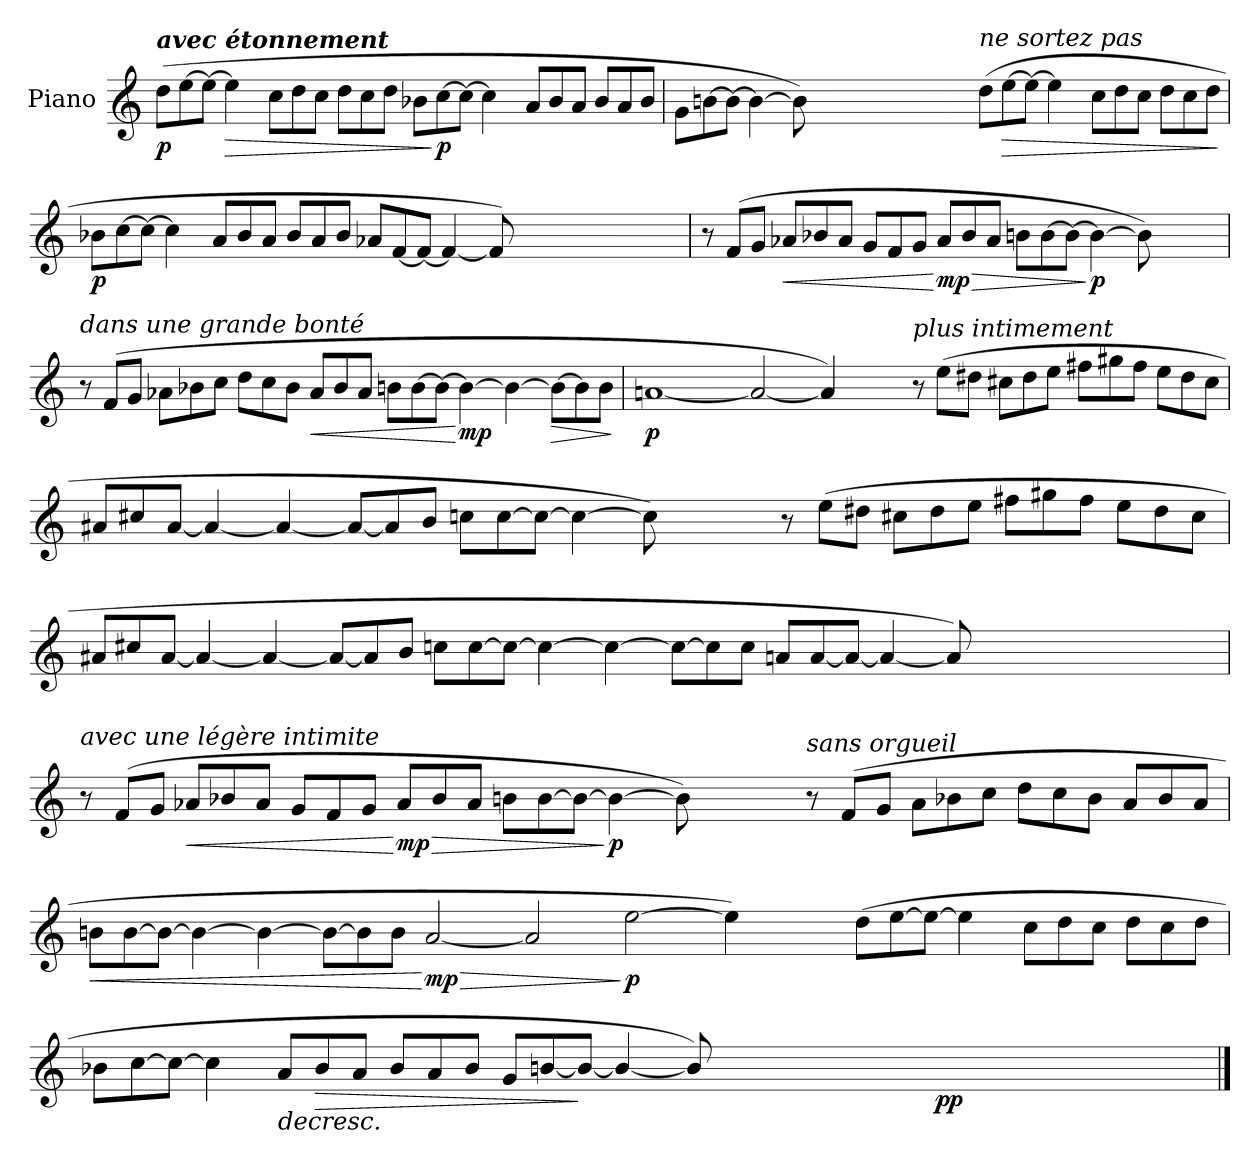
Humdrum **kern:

**kern	**dynam
*part1	*part1
*staff1	*staff1
*I"Piano	*
*I'Pno	*
*clefG2	*
*k[]	*
*Xtuplet	*
=	=
!LO:TX:a:Bi:t=avec étonnement	!
!	!LO:DY:b
(12dd\L	p
[12ee\	.
12ee\J_	.
!	!LO:HP:b
4ee\]	>
12cc\L	.
12dd\	.
12cc\J	.
12dd\L	.
12cc\	.
12dd\J	.
12b-X\L	.
!	!LO:DY:n=1:b
[12cc\	] p
12cc\J_	.
4cc\]	.
12a/L	.
12b-/	.
12a/J	.
12b-/L	.
12a/	.
12b-/J	.
!!LO:LB:g=z
=	=
12g\L	.
[12bn\	.
12b\J_	.
4b\_	.
8b\])	.
4.ryy	.
1ryy	.
!LO:TX:a:i:t=ne sortez pas	!
(12dd\L	.
!	!LO:HP:b
[12ee\	>
12ee\J_	.
4ee\]	.
12cc\L	.
12dd\	.
12cc\J	.
12dd\L	.
12cc\	.
12dd\J	.
.	]
!!LO:LB:g=z
=	=
!	!LO:DY:b
12b-X\L	p
[12cc\	.
12cc\J_	.
4cc\]	.
12a/L	.
12b-/	.
12a/J	.
12b-/L	.
12a/	.
12b-/J	.
12a-X/L	.
[12f/	.
12f/J_	.
4f/_	.
8f/])	.
4.ryy	.
1ryy	.
!!LO:LB:g=z
=	=
12r	.
(12f/L	.
12g/J	.
!	!LO:HP:b
12a-X/L	<
12b-X/	.
12a-/J	.
12g/L	.
12f/	.
12g/J	.
!	!LO:HP:n=1:b
!	!LO:DY:n=1:b
12a-/L	[ > mp
12b-/	.
12a-/J	.
12bn\L	.
[12b\	.
12b\J_	.
!	!LO:DY:n=2:b
4b\_	] p
8b\])	.
4.ryy	.
!!LO:LB:g=z
=	=
!LO:TX:a:i:t=dans une grande bonté	!
12r	.
(12f/L	.
12g/J	.
12a-X\L	.
12b-X\	.
12cc\J	.
12dd\L	.
12cc\	.
12b-\J	.
!	!LO:HP:b
12a-/L	<
12b-/	.
12a-/J	.
12bn\L	.
[12b\	.
12b\J_	.
!	!LO:DY:n=1:b
4b\_	[ mp
4b\_	.
!	!LO:HP:b
12b\L_	>
12b\]	.
12b\J	.
.	]
!!LO:PB:g=z
=	=
!	!LO:DY:b
[1an	p
2a/_	.
4a/])	.
4ryy	.
!LO:TX:a:i:t=plus intimement	!
12r	.
(12ee\L	.
12dd#X\J	.
12cc#X\L	.
12dd#\	.
12ee\J	.
12ff#X\L	.
12gg#X\	.
12ff#\J	.
12ee\L	.
12dd#\	.
12cc#\J	.
!!LO:LB:g=z
=	=
12a#X/L	.
12cc#X/	.
[12a#/J	.
4a#/_	.
4a#/_	.
12a#/L_	.
12a#/]	.
12b/J	.
12ccn\L	.
[12cc\	.
12cc\J_	.
4cc\_	.
8cc\])	.
4.ryy	.
12r	.
(12ee\L	.
12dd#X\J	.
12cc#X\L	.
12dd#\	.
12ee\J	.
12ff#X\L	.
12gg#X\	.
12ff#\J	.
12ee\L	.
12dd#\	.
12cc#\J	.
!!LO:LB:g=z
=	=
12a#X/L	.
12cc#X/	.
[12a#/J	.
4a#/_	.
4a#/_	.
12a#/L_	.
12a#/]	.
12b/J	.
12ccn\L	.
[12cc\	.
12cc\J_	.
4cc\_	.
4cc\_	.
12cc\L_	.
12cc\]	.
12cc\J	.
12an/L	.
[12a/	.
12a/J_	.
4a/_	.
8a/])	.
4.ryy	.
1ryy	.
!!LO:LB:g=z
=	=
!LO:TX:a:i:t=avec une légère intimite	!
12r	.
(12f/L	.
12g/J	.
!	!LO:HP:b
12a-X/L	<
12b-X/	.
12a-/J	.
12g/L	.
12f/	.
12g/J	.
!	!LO:HP:n=1:b
!	!LO:DY:n=1:b
12a-/L	[ > mp
12b-/	.
12a-/J	.
12bn\L	.
[12b\	.
12b\J_	.
!	!LO:DY:n=2:b
4b\_	] p
8b\])	.
4.ryy	.
!LO:TX:a:i:t=sans orgueil	!
12r	.
(12f/L	.
12g/J	.
12a-\L	.
12b-X\	.
12cc\J	.
12dd\L	.
12cc\	.
12b-\J	.
12a-/L	.
12b-/	.
12a-/J	.
!!LO:LB:g=z
=	=
!	!LO:HP:b
12bn\L	<
[12b\	.
12b\J_	.
4b\_	.
4b\_	.
12b\L_	.
12b\]	.
12b\J	.
!	!LO:HP:n=1:b
!	!LO:DY:n=1:b
[2a/	[ > mp
2a/]	.
!	!LO:DY:n=2:b
[2ee\	] p
4ee\])	.
4ryy	.
(12dd\L	.
[12ee\	.
12ee\J_	.
4ee\]	.
12cc\L	.
12dd\	.
12cc\J	.
12dd\L	.
12cc\	.
12dd\J	.
!!LO:LB:g=z
=	=
12b-X\L	.
[12cc\	.
12cc\J_	.
4cc\]	.
!	!LO:HP:b
12a/L	>
!	!LO:HP:b
12b-/	>
12a/J	.
12b-/L	.
12a/	.
12b-/J	.
12g/L	.
[12bn/	.
12b/J_	]
4b/_	.
8b/])	.
4.ryy	.
2ryy	.
!	!LO:DY:n=1:b
1.ryy	] pp
4ryy	.
==	==
*-	*-
